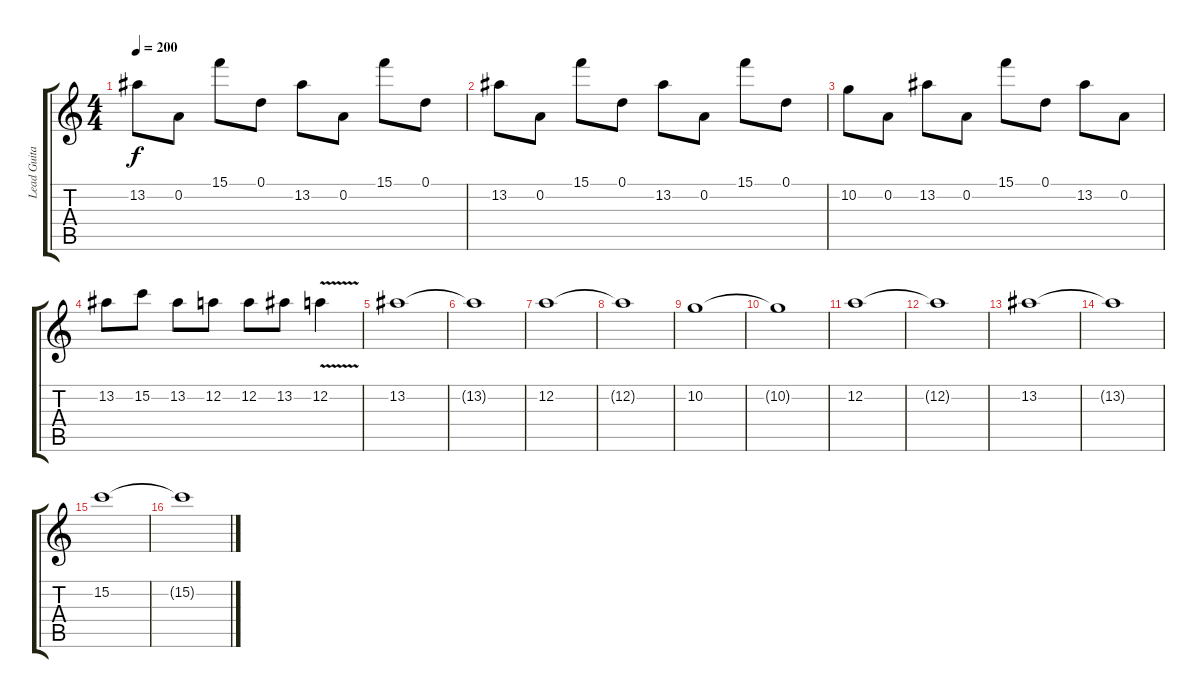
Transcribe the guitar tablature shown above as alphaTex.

\track ("Lead Guitar" "Lead Guita") {instrument distortionguitar}
\staff {score tabs}
\tuning (D4 A3 F3 C3 G2 C2) {hide}
\ts (4 4)
\tempo 200
\clef g2
\ks c
13.2.8{dy f} 0.2.8 15.1.8 0.1.8 13.2.8 0.2.8 15.1.8 0.1.8 |
13.2.8 0.2.8 15.1.8 0.1.8 13.2.8 0.2.8 15.1.8 0.1.8 |
10.2.8 0.2.8 13.2.8 0.2.8 15.1.8 0.1.8 13.2.8 0.2.8 |
13.2.8 15.2.8 13.2.8 12.2.8 12.2.8 13.2.8 12.2{v}.4 |
13.2.1 |
13.2{t}.1 |
12.2.1 |
12.2{t}.1 |
10.2.1 |
10.2{t}.1 |
12.2.1 |
12.2{t}.1 |
13.2.1 |
13.2{t}.1 |
15.2.1 |
15.2{t}.1
